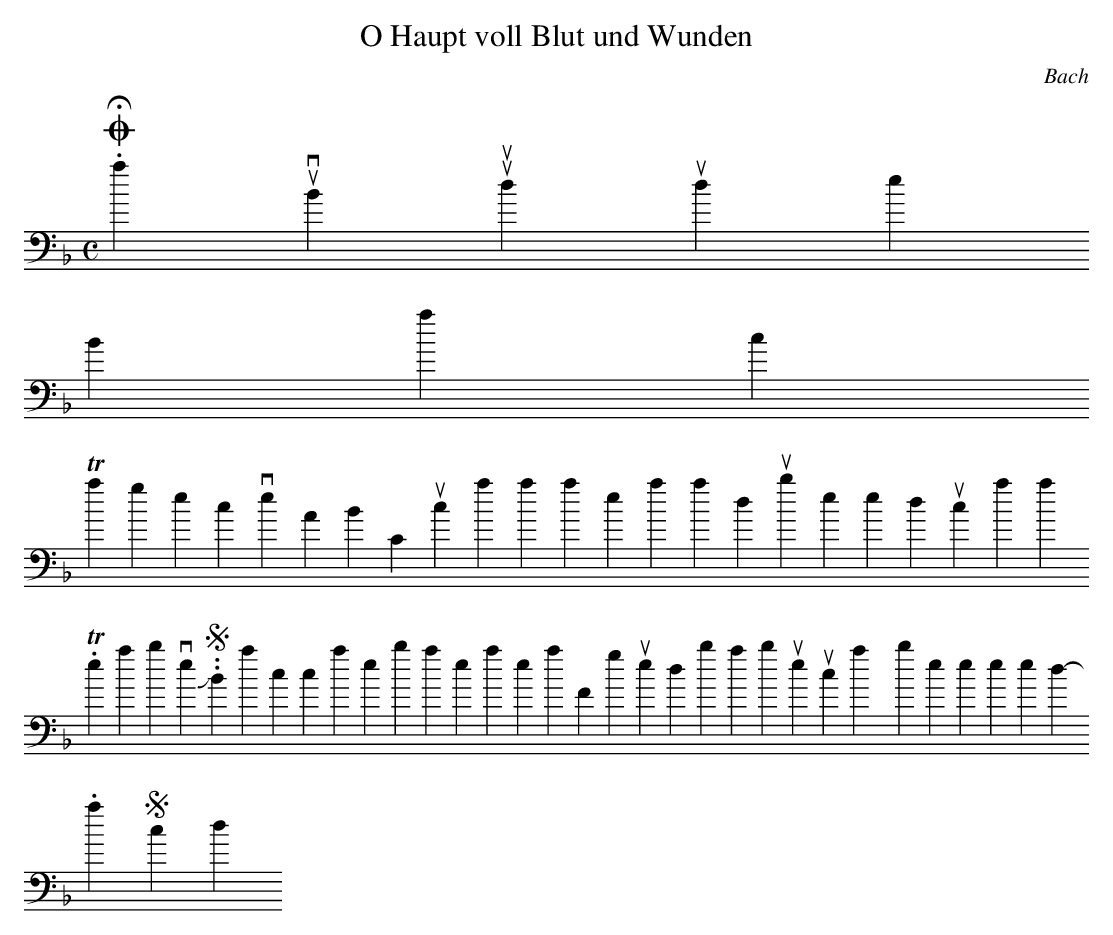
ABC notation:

X:1
T:O Haupt voll Blut und Wunden
C:Bach
M:C
L:1/4
K:F bass d'/"46"c'/ |" 46"b"6"a" 6"gf |"56"BcHf"6"^c |\ "23"d/e/ "6"f/g/"4"a"# 7"A |Hd3:|" 7"d |\ "6 5"g"7 6"a"23"b/a/"6 46"g | "46 3 24"f2yyHf" -7"fy |\ "7 6"b"6"^f" 24"gG |"#"Hd3"-5"=B |\ " 24"cc'/"+7"=b/"6"a"46"g |"56"f"#"gHc" 7"f |\ " 6"g"6"a/b/"4 7 6"c'yyc |Hf3 |]
 74. O Haupt voll Blut und Wunden
Bach
This page converts ABC musical notation to a simple partition and Numbered musical notation.
The above J.S. Bach chorale bassline appears with Figured bass but other music may be entered.
©2003-2009 Norman Schmidt
